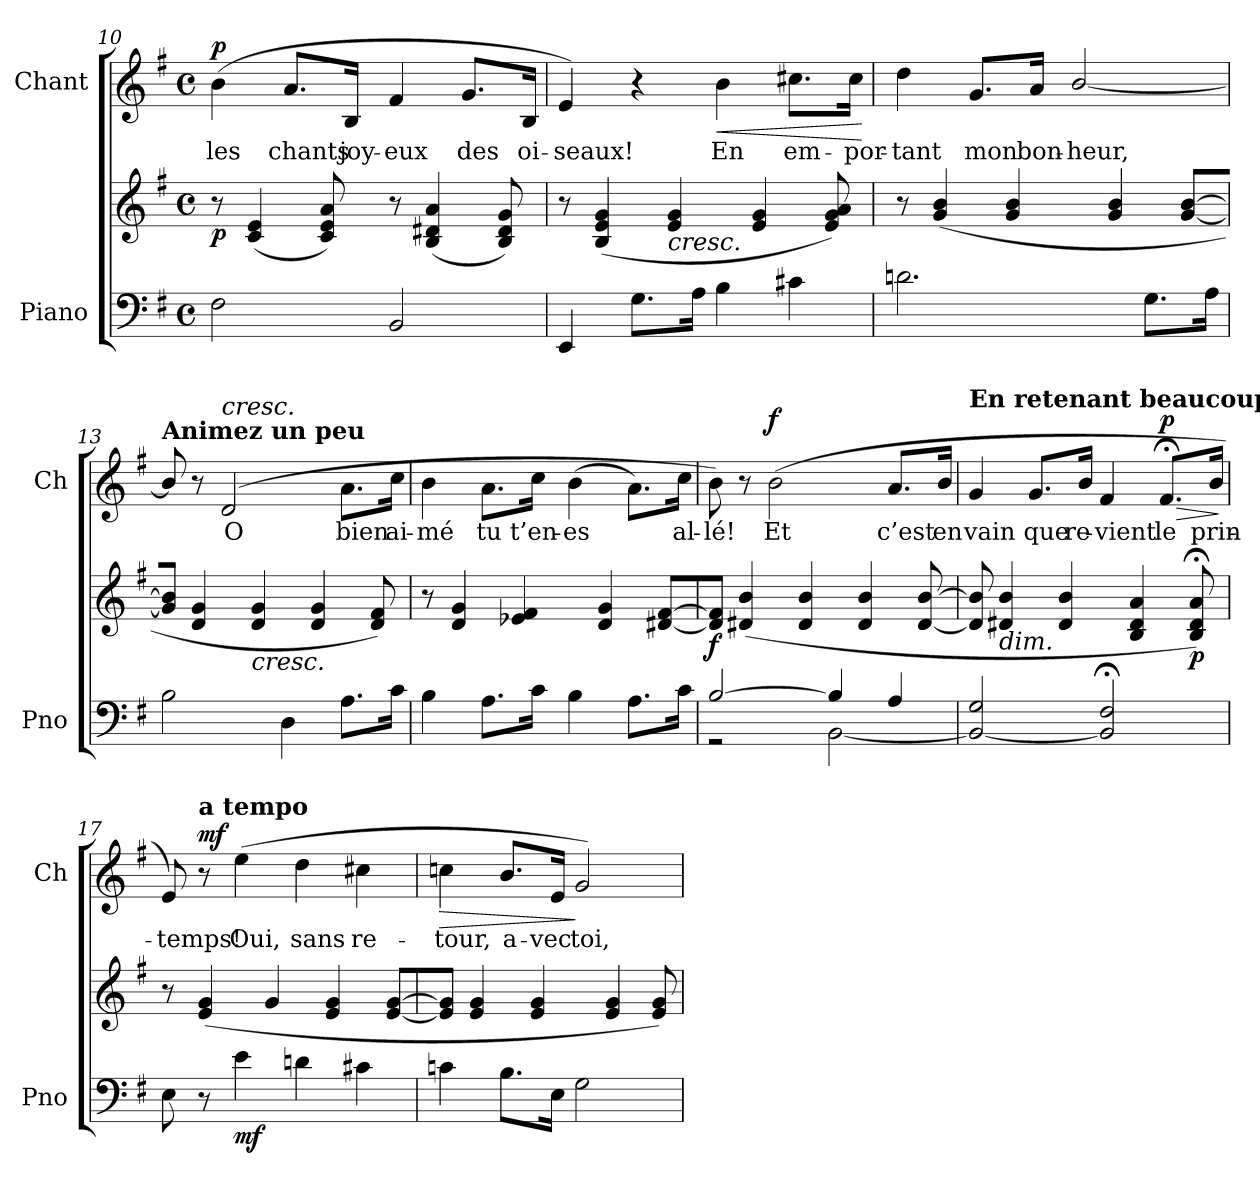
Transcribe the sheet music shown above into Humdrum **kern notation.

**kern	**kern	**dynam	**kern	**text	**dynam
*part2	*part2	*part2	*part1	*part1	*part1
*staff3	*staff2	*staff2/3	*staff1	*staff1	*staff1
*I"Piano	*	*	*I"Chant	*	*
*I'Pno	*	*	*I'Ch	*	*
*clefF4	*clefG2	*	*clefG2	*	*
*k[f#]	*k[f#]	*	*k[f#]	*	*
*M4/4	*M4/4	*	*M4/4	*	*
*met(c)	*met(c)	*	*met(c)	*	*
=10	=10	=10	=10	=10	=10
!	!	!LO:DY:b	!	!LO:LY:b	!LO:DY:a
2F#\	8r	p	(>4b\	les	p
.	(>4c/ 4e/	.	.	.	.
!	!	!	!	!LO:LY:b	!
.	.	.	8.a/L	chants	.
.	8c/ 8e/ 8a/)	.	.	.	.
!	!	!	!	!LO:LY:b	!
.	.	.	16B/Jk	joy-	.
!	!	!	!	!LO:LY:b	!
2BB/	8r	.	4f#/	-eux	.
.	(>4B/ 4d#X/ 4a/	.	.	.	.
!	!	!	!	!LO:LY:b	!
.	.	.	8.g/L	des	.
.	8B/ 8d#/ 8g/)	.	.	.	.
!	!	!	!	!LO:LY:b	!
.	.	.	16B/Jk	oi-	.
=11	=11	=11	=11	=11	=11
!	!	!	!	!LO:LY:b	!
4EE/	8r	.	4e/)	-seaux!	.
.	(>4B/ 4e/ 4g/	.	.	.	.
8.G\L	.	.	4r	.	.
!	!LO:TX:b:i:t=cresc.	!	!	!	!
.	4e/ 4g/	.	.	.	.
16A\Jk	.	.	.	.	.
!	!	!	!	!LO:LY:b	!LO:HP:b
4B\	.	.	4b\	En	<
.	4e/ 4g/	.	.	.	.
!	!	!	!	!LO:LY:b	!
4c#X\	.	.	8.cc#X\L	em-	.
.	8e/ 8g/ 8a/)	.	.	.	.
!	!	!	!	!LO:LY:b	!
.	.	.	16cc#\Jk	-por-	.
.	.	.	.	.	[
!!LO:LB:g=z
=12	=12	=12	=12	=12	=12
!	!	!	!	!LO:LY:b	!
2.dn\	8r	.	4dd\	-tant	.
.	(>4g/ 4b/	.	.	.	.
!	!	!	!	!LO:LY:b	!
.	.	.	8.g/L	mon	.
.	4g/ 4b/	.	.	.	.
!	!	!	!	!LO:LY:b	!
.	.	.	16a/Jk	bon-	.
!	!	!	!	!LO:LY:b	!
.	.	.	[<2b/	-heur,	.
.	4g/ 4b/	.	.	.	.
8.G\L	.	.	.	.	.
.	[<8g/ [>8b/L	.	.	.	.
16A\Jk	.	.	.	.	.
=13	=13	=13	=13	=13	=13
!	!	!	!LO:TX:a:B:t=Animez un peu	!	!
2B\	8g/] 8b/]J	.	8b/]	.	.
.	4d/ 4g/	.	8r	.	.
!	!	!	!LO:TX:a:i:t=cresc.	!	!
!	!	!	!	!LO:LY:b	!
.	.	.	(>2d/	O	.
!	!LO:TX:b:i:t=cresc.	!	!	!	!
.	4d/ 4g/	.	.	.	.
4D\	.	.	.	.	.
.	4d/ 4g/	.	.	.	.
!	!	!	!	!LO:LY:b	!
8.A\L	.	.	8.a\L	bien	.
.	8d/ 8f#/)	.	.	.	.
!	!	!	!	!LO:LY:b	!
16c\Jk	.	.	16cc\Jk	ai-	.
=14	=14	=14	=14	=14	=14
!	!	!	!	!LO:LY:b	!
4B\	8r	.	4b\	-mé	.
.	4d/ 4g/	.	.	.	.
!	!	!	!	!LO:LY:b	!
8.A\L	.	.	8.a\L	tu	.
.	4e-X/ 4f#/	.	.	.	.
!	!	!	!	!LO:LY:b	!
16c\Jk	.	.	16cc\Jk	t’en-	.
!	!	!	!	!LO:LY:b	!
4B\	.	.	(4b\	-es	.
.	4d/ 4g/	.	.	.	.
8.A\L	.	.	8.a\L)	.	.
.	[<8d#X/ [>8f#/L	.	.	.	.
!	!	!	!	!LO:LY:b	!
16c\Jk	.	.	16cc\Jk	al-	.
=15	=15	=15	=15	=15	=15
*^	*	*	*	*	*
!	!	!	!LO:DY:b	!	!LO:LY:b	!
[>2B/	2r	8d#/] 8f#/]J	f	8b\)	-lé!	.
.	.	(>4d#X/ 4b/	.	8r	.	.
!	!	!	!	!	!LO:LY:b	!LO:DY:a
.	.	.	.	(2b\	Et	f
.	.	4d#/ 4b/	.	.	.	.
4B/]	[<2BB\	.	.	.	.	.
.	.	4d#/ 4b/	.	.	.	.
!	!	!	!	!	!LO:LY:b	!
4A/	.	.	.	8.a/L	c’est	.
.	.	[8d#/ [8b/	.	.	.	.
!	!	!	!	!	!LO:LY:b	!
.	.	.	.	16b/Jk	en	.
*v	*v	*	*	*	*	*
!!LO:PB:g=z
=16	=16	=16	=16	=16	=16
!	!	!	!LO:TX:a:B:t=En retenant beaucoup	!	!
!	!	!	!	!LO:LY:b	!
2BB/_ 2G/	8d#/] 8b/]	.	4g/	vain	.
!	!LO:TX:b:i:t=dim.	!	!	!	!
.	4d#X/ 4b/	.	.	.	.
!	!	!	!	!LO:LY:b	!
.	.	.	8.g/L	que	.
.	4d#/ 4b/	.	.	.	.
!	!	!	!	!LO:LY:b	!
.	.	.	16b/Jk	re-	.
!	!	!	!	!LO:LY:b	!
2BB/]; 2F#/;	.	.	4f#/	-vient	.
.	4B/ 4d#/ 4a/	.	.	.	.
!	!	!	!	!LO:LY:b	!LO:HP:b
!	!	!	!	!	!LO:DY:n=1:a
.	.	.	8.f#;</L	le	> p
!	!	!LO:DY:b	!	!	!
.	8B/;< 8d#/;< 8a/;<)	p	.	.	.
!	!	!	!	!LO:LY:b	!
.	.	.	16b/Jk	prin-	.
.	.	.	.	.	]
=17	=17	=17	=17	=17	=17
!	!	!	!	!LO:LY:b	!
8E\	8r	.	8e/)	-temps!	.
!	!	!	!LO:TX:a:B:t=a tempo	!	!
!	!	!	!	!	!LO:DY:a
8r	(>4e/ 4g/	.	8r	.	mf
!	!	!LO:DY:b=2	!	!LO:LY:b	!
4e\	.	mf	(>4ee\	Oui,	.
.	4g/	.	.	.	.
!	!	!	!	!LO:LY:b	!
4dn\	.	.	4dd\	sans	.
.	4e/ 4g/	.	.	.	.
!	!	!	!	!LO:LY:b	!
4c#X\	.	.	4cc#X\	re-	.
.	[<8e/ [>8g/L	.	.	.	.
=18	=18	=18	=18	=18	=18
!	!	!	!	!LO:LY:b	!LO:HP:b
4cn\	8e/] 8g/]J	.	4ccn\	-tour,	>
.	4e/ 4g/	.	.	.	.
!	!	!	!	!LO:LY:b	!
8.B\L	.	.	8.b/L	a-	.
.	4e/ 4g/	.	.	.	.
!	!	!	!	!LO:LY:b	!
16E\Jk	.	.	16e/Jk	-vec	.
!	!	!	!	!LO:LY:b	!
2G\	.	.	2g/)	toi,	]
.	4e/ 4g/	.	.	.	.
.	8e/ 8g/)	.	.	.	.
=	=	=	=	=	=
*-	*-	*-	*-	*-	*-
